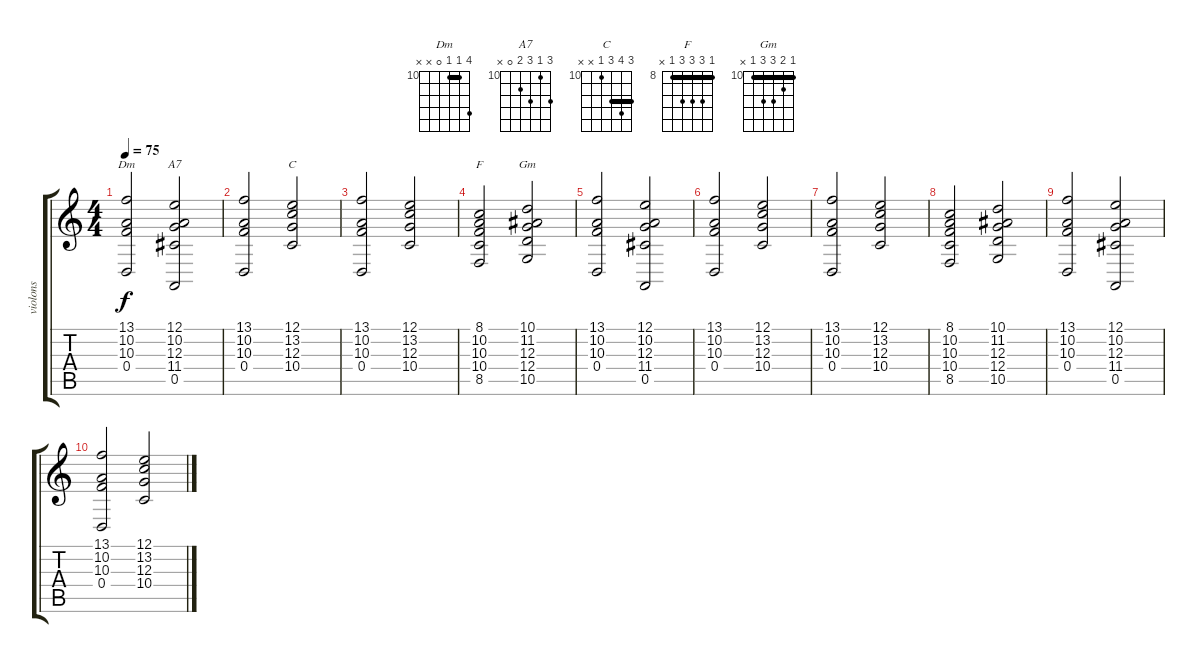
\track ("violons " "violons ") {instrument stringensemble1}
\staff {score tabs}
\tuning (E4 B3 G3 D3 A2 E2) {hide}
\chord ("Dm" 13 10 10 0 x x) {firstfret 10 barre 10}
\chord ("A7" 12 10 12 11 0 x) {firstfret 10}
\chord ("C" 12 13 12 10 x x) {firstfret 10 barre 12}
\chord ("F" 8 10 10 10 8 x) {firstfret 8 barre 8}
\chord ("Gm" 10 11 12 12 10 x) {firstfret 10 barre 10}
\ts (4 4)
\tempo 75
\clef g2
\ks c
(13.1 10.2 10.3 0.4).2{ch "Dm" dy f} (12.1 10.2 12.3 11.4 0.5).2{ch "A7"} |
(13.1 10.2 10.3 0.4).2 (12.1 13.2 12.3 10.4).2{ch "C"} |
(13.1 10.2 10.3 0.4).2 (12.1 13.2 12.3 10.4).2 |
(8.1 10.2 10.3 10.4 8.5).2{ch "F"} (10.1 11.2 12.3 12.4 10.5).2{ch "Gm"} |
(13.1 10.2 10.3 0.4).2 (12.1 10.2 12.3 11.4 0.5).2 |
(13.1 10.2 10.3 0.4).2 (12.1 13.2 12.3 10.4).2 |
(13.1 10.2 10.3 0.4).2 (12.1 13.2 12.3 10.4).2 |
(8.1 10.2 10.3 10.4 8.5).2 (10.1 11.2 12.3 12.4 10.5).2 |
(13.1 10.2 10.3 0.4).2 (12.1 10.2 12.3 11.4 0.5).2 |
(13.1 10.2 10.3 0.4).2 (12.1 13.2 12.3 10.4).2
